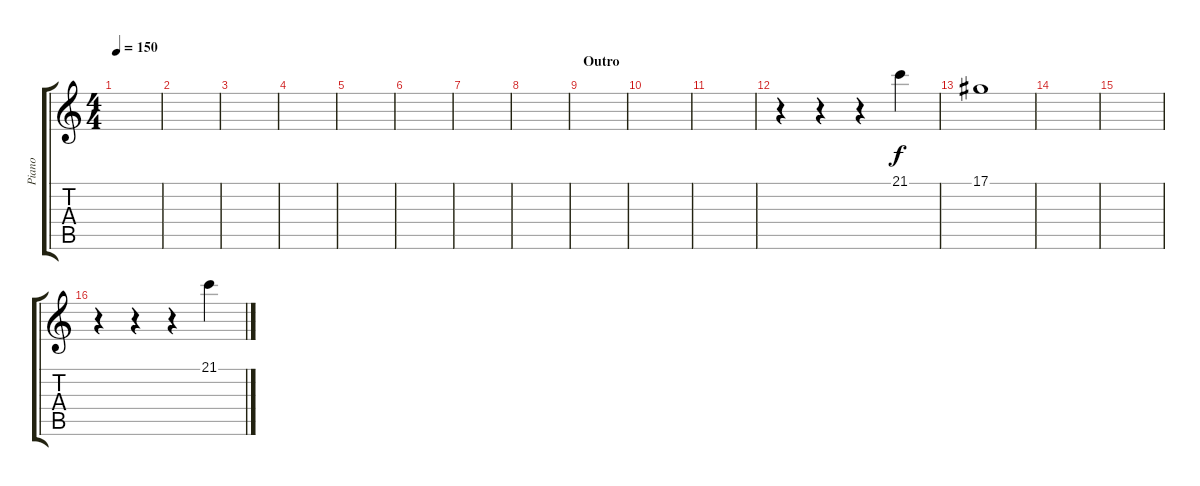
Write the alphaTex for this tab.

\track ("Piano" "Piano") {instrument brightacousticpiano}
\staff {score tabs}
\tuning (Eb4 Bb3 Gb3 Db3 Ab2 Eb2) {hide}
\ts (4 4)
\tempo 150
\clef g2
\ks c
|
|
|
|
|
|
|
|
\section ("" "Outro")
|
|
|
r.4 r.4 r.4 21.1.4 |
17.1.1 |
|
|
r.4 r.4 r.4 21.1.4
